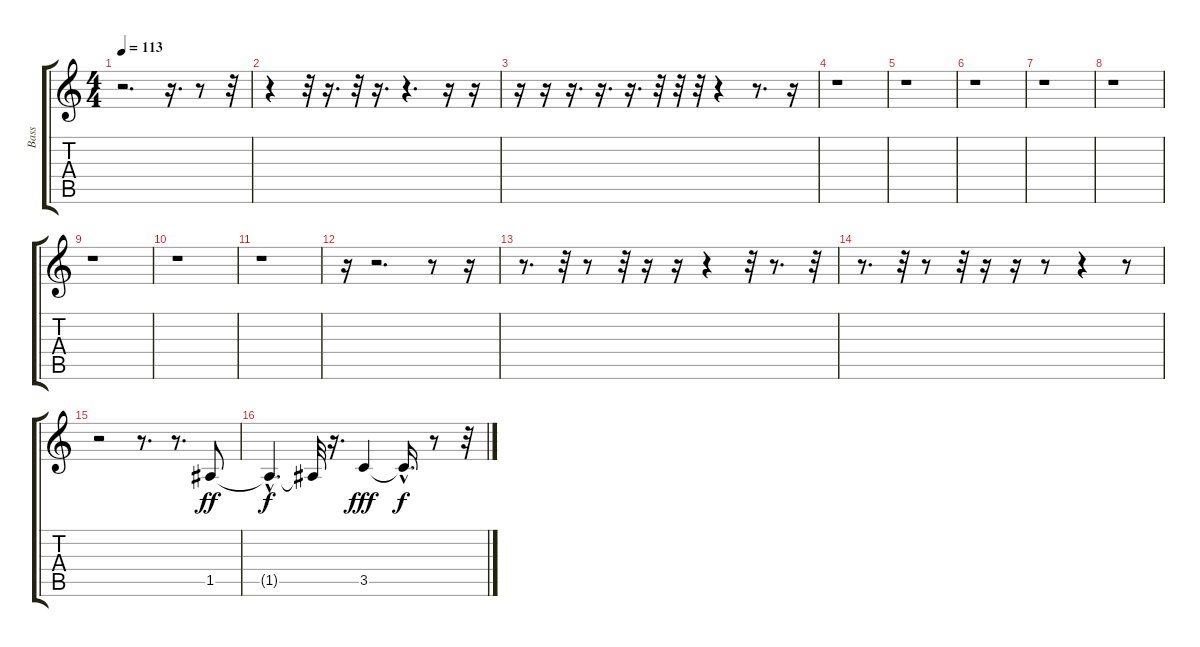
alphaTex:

\track ("Bass" "Bass") {instrument electricbassfinger}
\staff {score tabs}
\tuning (E4 B3 G3 D3 A2 E2) {hide}
\ts (4 4)
\tempo 113
\clef g2
\ks c
r.2{d dy f} r.16{d} r.8 r.32 |
r.4 r.32 r.16{d} r.32 r.16{d} r.4{d} r.16 r.16 |
r.16 r.16 r.16{d} r.16{d} r.16{d} r.32 r.32 r.32 r.4 r.8{d} r.16 |
r.1 |
r.1 |
r.1 |
r.1 |
r.1 |
r.1 |
r.1 |
r.1 |
r.16 r.2{d} r.8 r.16 |
r.8{d} r.32 r.8 r.32 r.16 r.16 r.4 r.32 r.8{d} r.32 |
r.8{d} r.32 r.8 r.32 r.16 r.16 r.8 r.4 r.8 |
r.2 r.8{d} r.8{d} 1.5.8{dy ff} |
1.5{hac t}.4{d dy f} 1.5{t}.32 r.16{d} 3.5.4{dy fff} 3.5{hac t}.16{d dy f} r.8 r.32
